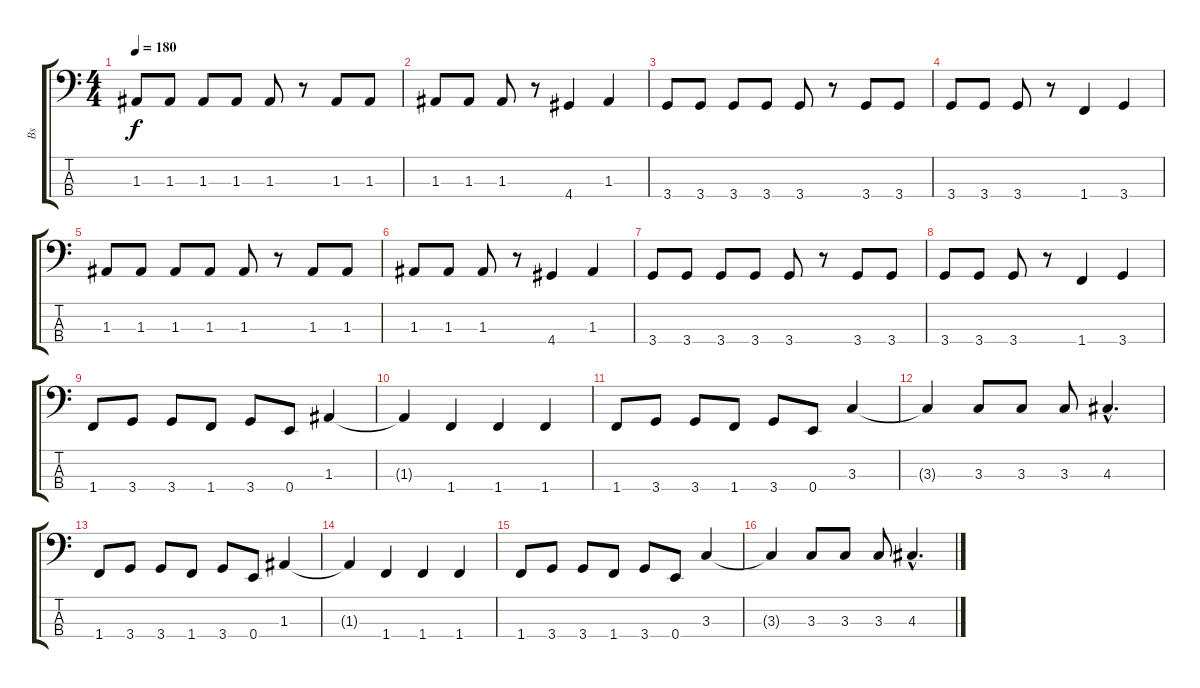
\track ("Bs" "Bs") {instrument electricbasspick}
\staff {score tabs}
\tuning (G2 D2 A1 E1) {hide}
\ts (4 4)
\tempo 180
\clef f4
\ks c
1.3.8{dy f} 1.3.8 1.3.8 1.3.8 1.3.8 r.8 1.3.8 1.3.8 |
1.3.8 1.3.8 1.3.8 r.8 4.4.4 1.3.4 |
3.4.8 3.4.8 3.4.8 3.4.8 3.4.8 r.8 3.4.8 3.4.8 |
3.4.8 3.4.8 3.4.8 r.8 1.4.4 3.4.4 |
1.3.8 1.3.8 1.3.8 1.3.8 1.3.8 r.8 1.3.8 1.3.8 |
1.3.8 1.3.8 1.3.8 r.8 4.4.4 1.3.4 |
3.4.8 3.4.8 3.4.8 3.4.8 3.4.8 r.8 3.4.8 3.4.8 |
3.4.8 3.4.8 3.4.8 r.8 1.4.4 3.4.4 |
1.4.8 3.4.8 3.4.8 1.4.8 3.4.8 0.4.8 1.3.4 |
1.3{t}.4 1.4.4 1.4.4 1.4.4 |
1.4.8 3.4.8 3.4.8 1.4.8 3.4.8 0.4.8 3.3.4 |
3.3{t}.4 3.3.8 3.3.8 3.3.8 4.3{hac}.4{d} |
1.4.8 3.4.8 3.4.8 1.4.8 3.4.8 0.4.8 1.3.4 |
1.3{t}.4 1.4.4 1.4.4 1.4.4 |
1.4.8 3.4.8 3.4.8 1.4.8 3.4.8 0.4.8 3.3.4 |
3.3{t}.4 3.3.8 3.3.8 3.3.8 4.3{hac}.4{d}
